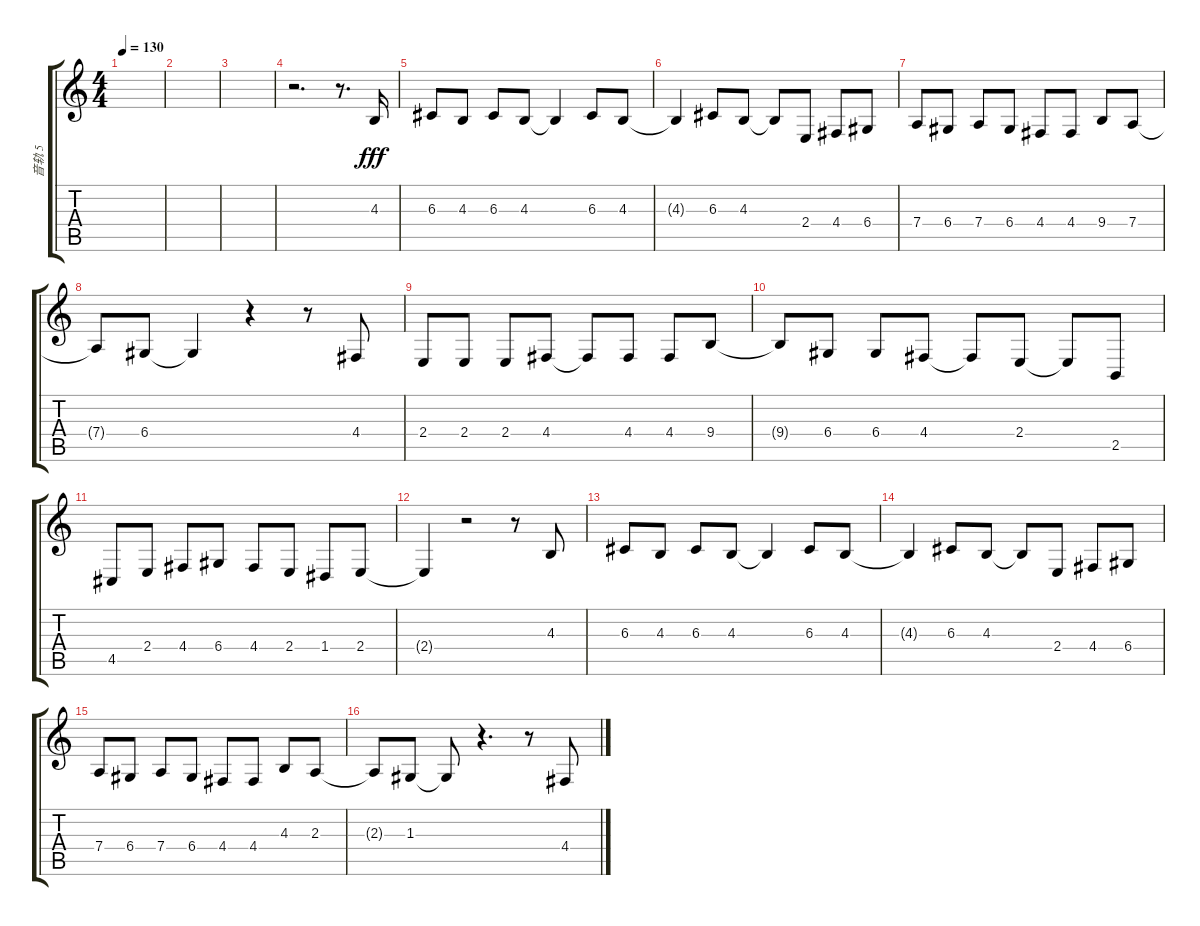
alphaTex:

\track ("音轨 5" "音轨 5") {instrument flute}
\staff {score tabs}
\tuning (E4 B3 G3 D3 A2 E2) {hide}
\ts (4 4)
\tempo 130
\clef g2
\ks c
|
|
|
r.2{d} r.8{d} 4.3.16{dy fff} |
6.3.8 4.3.8 6.3.8 4.3.8 4.3{t}.4 6.3.8 4.3.8 |
4.3{t}.4 6.3.8 4.3.8 4.3{t}.8 2.4.8 4.4.8 6.4.8 |
7.4.8 6.4.8 7.4.8 6.4.8 4.4.8 4.4.8 9.4.8 7.4.8 |
7.4{t}.8 6.4.8 6.4{t}.4 r.4 r.8 4.4.8 |
2.4.8 2.4.8 2.4.8 4.4.8 4.4{t}.8 4.4.8 4.4.8 9.4.8 |
9.4{t}.8 6.4.8 6.4.8 4.4.8 4.4{t}.8 2.4.8 2.4{t}.8 2.5.8 |
4.5.8 2.4.8 4.4.8 6.4.8 4.4.8 2.4.8 1.4.8 2.4.8 |
2.4{t}.4 r.2 r.8 4.3.8 |
6.3.8 4.3.8 6.3.8 4.3.8 4.3{t}.4 6.3.8 4.3.8 |
4.3{t}.4 6.3.8 4.3.8 4.3{t}.8 2.4.8 4.4.8 6.4.8 |
7.4.8 6.4.8 7.4.8 6.4.8 4.4.8 4.4.8 4.3.8 2.3.8 |
2.3{t}.8 1.3.8 1.3{t}.8 r.4{d} r.8 4.4.8
